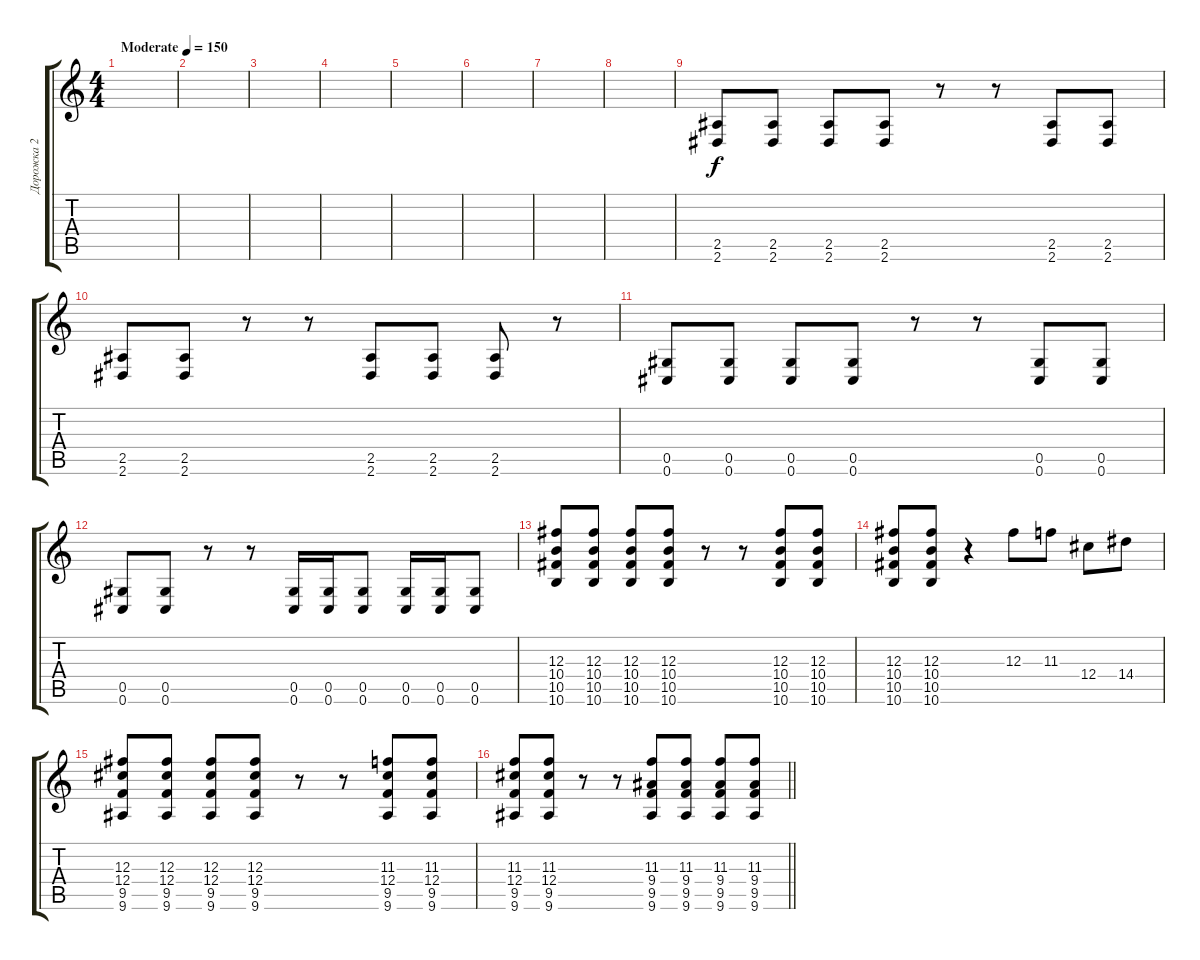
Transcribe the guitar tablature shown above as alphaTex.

\track ("Дорожка 2" "Дорожка 2") {instrument distortionguitar}
\staff {score tabs}
\tuning (Eb4 Bb3 Gb3 Db3 Ab2 Db2) {hide}
\ts (4 4)
\tempo (150 "Moderate")
\clef g2
\ks c
|
|
|
|
|
|
|
|
(2.5 2.6).8 (2.5 2.6).8 (2.5 2.6).8 (2.5 2.6).8 r.8 r.8 (2.5 2.6).8 (2.5 2.6).8 |
(2.5 2.6).8 (2.5 2.6).8 r.8 r.8 (2.5 2.6).8 (2.5 2.6).8 (2.5 2.6).8 r.8 |
(0.5 0.6).8 (0.5 0.6).8 (0.5 0.6).8 (0.5 0.6).8 r.8 r.8 (0.5 0.6).8 (0.5 0.6).8 |
(0.5 0.6).8 (0.5 0.6).8 r.8 r.8 (0.5 0.6).16 (0.5 0.6).16 (0.5 0.6).8 (0.5 0.6).16 (0.5 0.6).16 (0.5 0.6).8 |
(12.3 10.4 10.5 10.6).8 (12.3 10.4 10.5 10.6).8 (12.3 10.4 10.5 10.6).8 (12.3 10.4 10.5 10.6).8 r.8 r.8 (12.3 10.4 10.5 10.6).8 (12.3 10.4 10.5 10.6).8 |
(12.3 10.4 10.5 10.6).8 (12.3 10.4 10.5 10.6).8 r.4 12.3.8 11.3.8 12.4.8 14.4.8 |
(12.3 12.4 9.5 9.6).8 (12.3 12.4 9.5 9.6).8 (12.3 12.4 9.5 9.6).8 (12.3 12.4 9.5 9.6).8 r.8 r.8 (11.3 12.4 9.5 9.6).8 (11.3 12.4 9.5 9.6).8 |
\barLineRight lightlight
(11.3 12.4 9.5 9.6).8 (11.3 12.4 9.5 9.6).8 r.8 r.8 (11.3 9.4 9.5 9.6).8 (11.3 9.4 9.5 9.6).8 (11.3 9.4 9.5 9.6).8 (11.3 9.4 9.5 9.6).8
